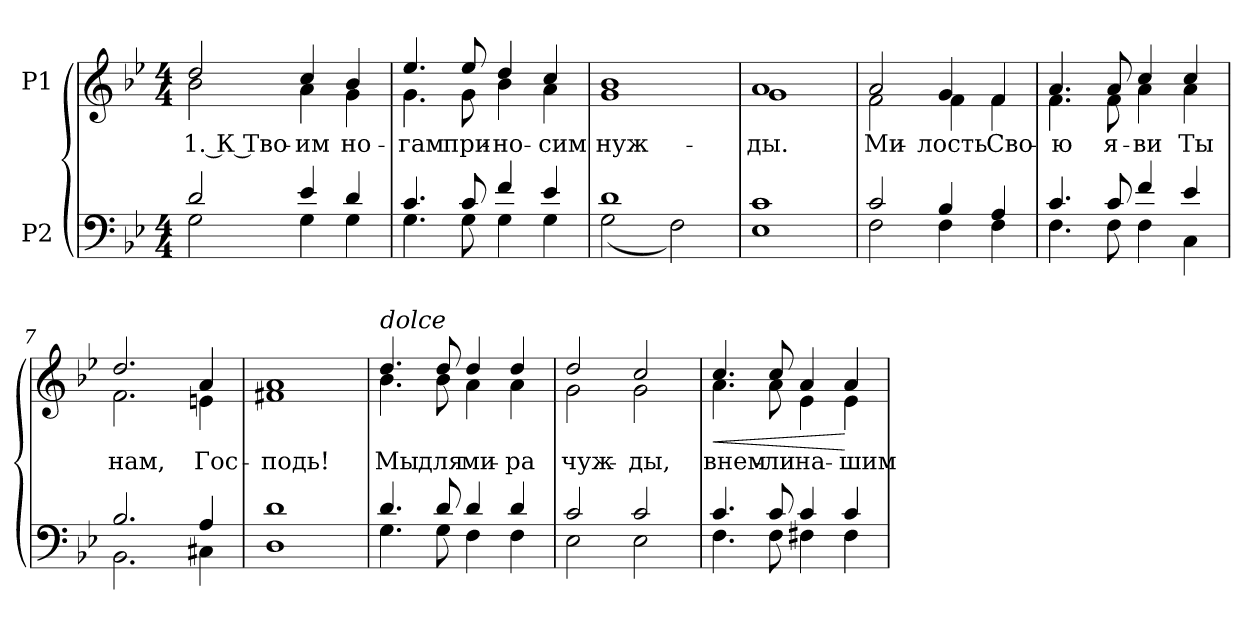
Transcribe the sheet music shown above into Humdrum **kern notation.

**kern	**kern	**text	**dynam
*part2	*part1	*part1	*part1
*staff2	*staff1	*staff1	*staff1
*I"P2	*I"P1	*	*
!!LO:PB:g=z
*clefF4	*clefG2	*	*
*k[b-e-]	*k[b-e-]	*	*
*g:	*g:	*	*
*M4/4	*M4/4	*	*
*MM100	*MM100	*	*
=1	=1	=1	=1
*^	*	*	*
!	!	!LO:TX:a:B:t=Moderato	!	!
!	!	!	!LO:LY:b:color=#000000	!
*	*	*^	*	*
2di/	2Gi\	2ddi/	2b-i\	1. К Тво-	.
!	!	!	!	!LO:LY:b:color=#000000	!
4e-i/	4Gi\	4cci/	4ai\	-им	.
!	!	!	!	!LO:LY:b:color=#000000	!
4di/	4Gi\	4b-i/	4gi\	но-	.
=2	=2	=2	=2	=2	=2
!	!	!	!	!LO:LY:b:color=#000000	!
4.ci/	4.Gi\	4.ee-i/	4.gi\	-гам	.
!	!	!	!	!LO:LY:b:color=#000000	!
8ci/	8Gi\	8ee-i/	8gi\	при-	.
!	!	!	!	!LO:LY:b:color=#000000	!
4fi/	4Gi\	4ddi/	4b-i\	-но-	.
!	!	!	!	!LO:LY:b:color=#000000	!
4e-i/	4Gi\	4cci/	4ai\	-сим	.
=3	=3	=3	=3	=3	=3
!	!	!	!	!LO:LY:b:color=#000000	!
1di	(2Gi\	1b-i	1gi	нуж-	.
.	2Fi\)	.	.	.	.
=4	=4	=4	=4	=4	=4
!	!	!	!	!LO:LY:b:color=#000000	!
1ci	1E-i	1ai	1gi	-ды.	.
=5	=5	=5	=5	=5	=5
!	!	!	!	!LO:LY:b:color=#000000	!
2ci/	2Fi\	2ai/	2fi\	Ми-	.
!	!	!	!	!LO:LY:b:color=#000000	!
4B-i/	4Fi\	4gi/	4fi\	-лость	.
!	!	!	!	!LO:LY:b:color=#000000	!
4Ai/	4Fi\	4fi/	4fi\	Сво-	.
!!LO:LB:g=z	!!
=6	=6	=6	=6	=6	=6
!	!	!	!	!LO:LY:b:color=#000000	!
4.ci/	4.Fi\	4.ai/	4.fi\	-ю	.
!	!	!	!	!LO:LY:b:color=#000000	!
8ci/	8Fi\	8ai/	8fi\	я-	.
!	!	!	!	!LO:LY:b:color=#000000	!
4fi/	4Fi\	4cci/	4ai\	-ви	.
!	!	!	!	!LO:LY:b:color=#000000	!
4e-i/	4Ci\	4cci/	4ai\	Ты	.
=7	=7	=7	=7	=7	=7
!	!	!	!	!LO:LY:b:color=#000000	!
2.B-i/	2.BB-i\	2.ddi/	2.fi\	нам,	.
!	!	!	!	!LO:LY:b:color=#000000	!
4Ai/	4C#Xi\	4ai/	4eni\	Гос-	.
=8	=8	=8	=8	=8	=8
!	!	!	!	!LO:LY:b:color=#000000	!
1di	1Di	1ai	1f#Xi	-подь!	.
=9	=9	=9	=9	=9	=9
!	!	!LO:TX:a:i:t=dolce	!	!	!
!	!	!	!	!LO:LY:b:color=#000000	!
4.di/	4.Gi\	4.ddi/	4.b-i\	Мы	.
!	!	!	!	!LO:LY:b:color=#000000	!
8di/	8Gi\	8ddi/	8b-i\	для	.
!	!	!	!	!LO:LY:b:color=#000000	!
4di/	4Fi\	4ddi/	4ai\	ми-	.
!	!	!	!	!LO:LY:b:color=#000000	!
4di/	4Fi\	4ddi/	4ai\	-ра	.
=10	=10	=10	=10	=10	=10
!	!	!	!	!LO:LY:b:color=#000000	!
2ci/	2E-i\	2ddi/	2gi\	чуж-	.
!	!	!	!	!LO:LY:b:color=#000000	!
2ci/	2E-i\	2cci/	2gi\	-ды,	.
=11	=11	=11	=11	=11	=11
!	!	!	!	!LO:LY:b:color=#000000	!LO:HP:b
4.ci/	4.Fi\	4.cci/	4.ai\	внем-	<
!	!	!	!	!LO:LY:b:color=#000000	!
8ci/	8Fi\	8cci/	8ai\	-ли	.
!	!	!	!	!LO:LY:b:color=#000000	!
4ci/	4F#Xi\	4ai/	4e-i\	на-	.
!	!	!	!	!LO:LY:b:color=#000000	!
4ci/	4F#i\	4ai/	4e-i\	-шим	[
*v	*v	*	*	*	*
*	*v	*v	*	*
=	=	=	=
*-	*-	*-	*-
